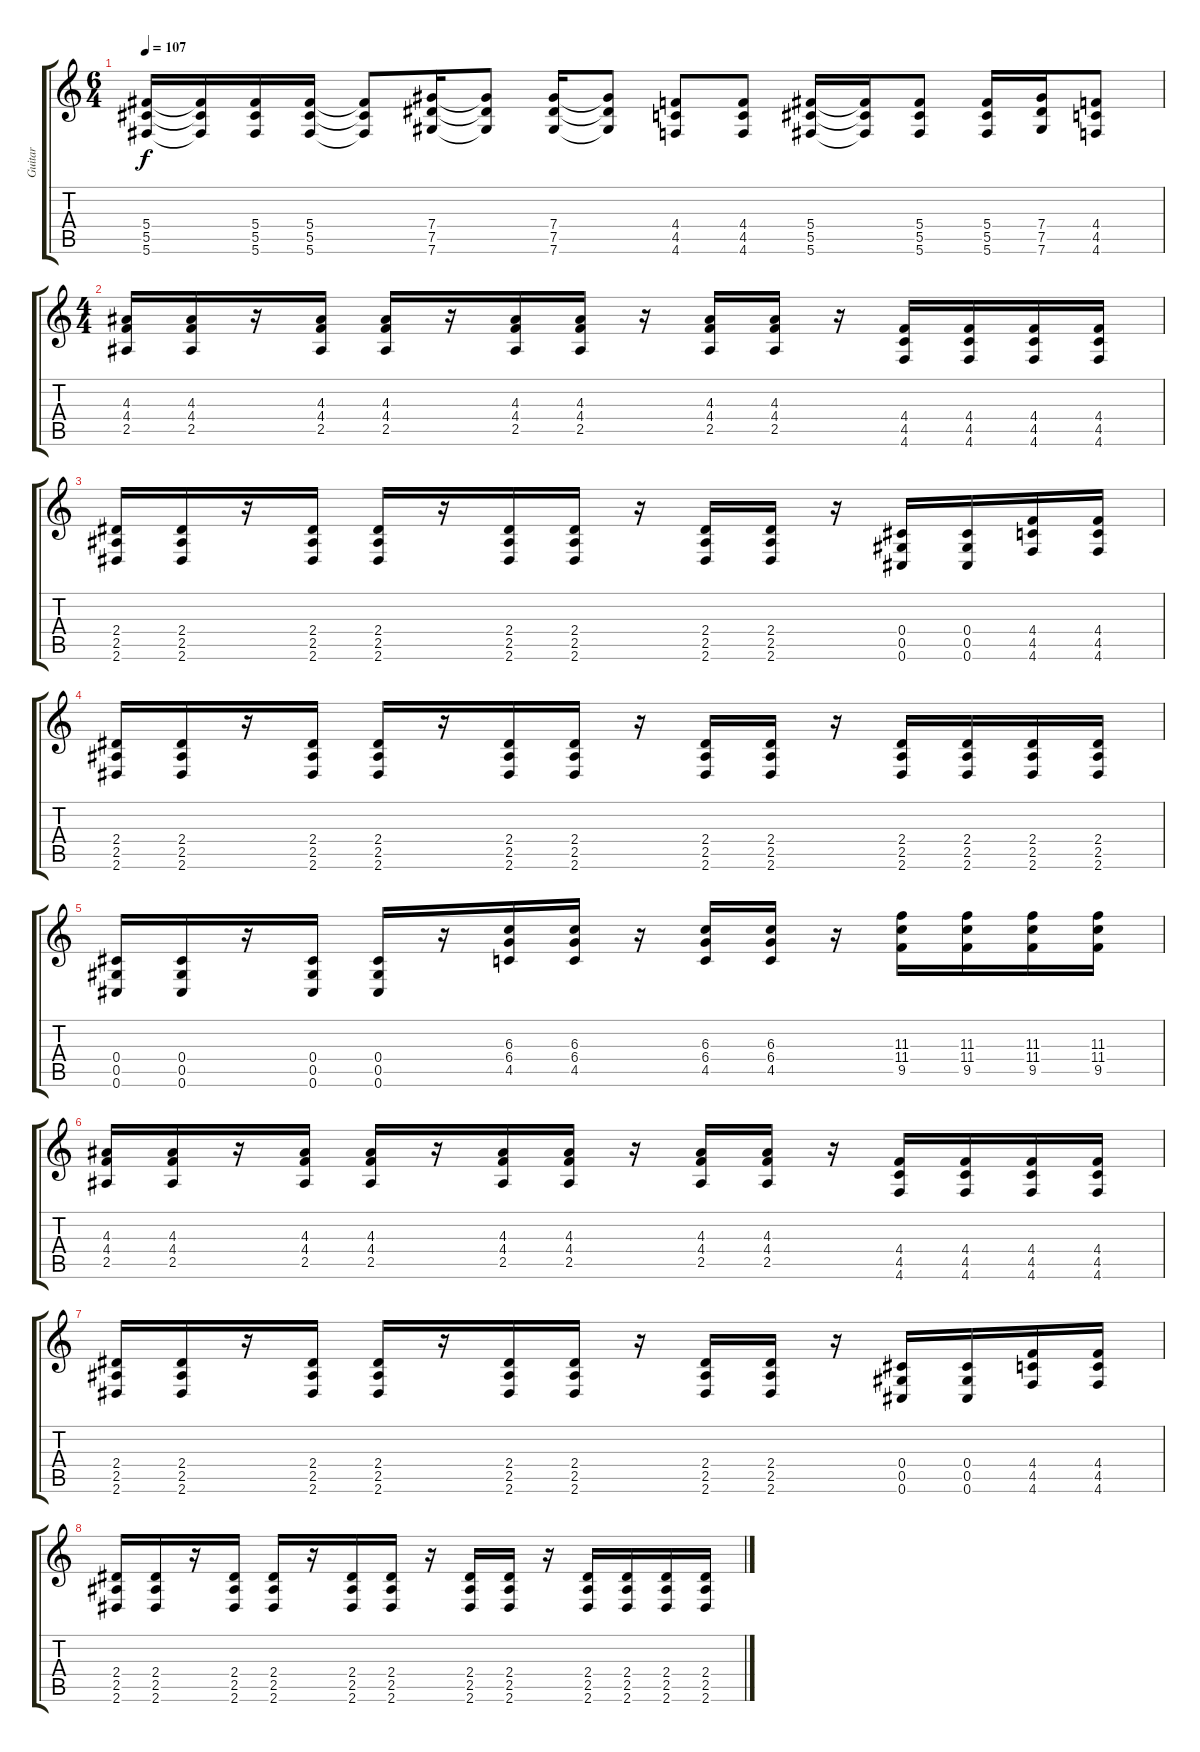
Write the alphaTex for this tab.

\track ("Guitar " "Guitar ") {instrument distortionguitar}
\staff {score tabs}
\tuning (Eb4 Bb3 Gb3 Db3 Ab2 Db2) {hide}
\ts (6 4)
\tempo 107
\clef g2
\ks c
(5.4 5.5 5.6).16{dy f} (5.4{t} 5.5{t} 5.6{t}).16 (5.4 5.5 5.6).16 (5.4 5.5 5.6).16 (5.4{t} 5.5{t} 5.6{t}).8 (7.4 7.5 7.6).16 (7.4{t} 7.5{t} 7.6{t}).8 (7.4 7.5 7.6).16 (7.4{t} 7.5{t} 7.6{t}).8 (4.4 4.5 4.6).8 (4.4 4.5 4.6).8 (5.4 5.5 5.6).16 (5.4{t} 5.5{t} 5.6{t}).16 (5.4 5.5 5.6).8 (5.4 5.5 5.6).16 (7.4 7.5 7.6).16 (4.4 4.5 4.6).8 |
\ts (4 4)
(4.3 4.4 2.5).16 (4.3 4.4 2.5).16 r.16 (4.3 4.4 2.5).16 (4.3 4.4 2.5).16 r.16 (4.3 4.4 2.5).16 (4.3 4.4 2.5).16 r.16 (4.3 4.4 2.5).16 (4.3 4.4 2.5).16 r.16 (4.4 4.5 4.6).16 (4.4 4.5 4.6).16 (4.4 4.5 4.6).16 (4.4 4.5 4.6).16 |
(2.4 2.5 2.6).16 (2.4 2.5 2.6).16 r.16 (2.4 2.5 2.6).16 (2.4 2.5 2.6).16 r.16 (2.4 2.5 2.6).16 (2.4 2.5 2.6).16 r.16 (2.4 2.5 2.6).16 (2.4 2.5 2.6).16 r.16 (0.4 0.5 0.6).16 (0.4 0.5 0.6).16 (4.4 4.5 4.6).16 (4.4 4.5 4.6).16 |
(2.4 2.5 2.6).16 (2.4 2.5 2.6).16 r.16 (2.4 2.5 2.6).16 (2.4 2.5 2.6).16 r.16 (2.4 2.5 2.6).16 (2.4 2.5 2.6).16 r.16 (2.4 2.5 2.6).16 (2.4 2.5 2.6).16 r.16 (2.4 2.5 2.6).16 (2.4 2.5 2.6).16 (2.4 2.5 2.6).16 (2.4 2.5 2.6).16 |
(0.4 0.5 0.6).16 (0.4 0.5 0.6).16 r.16 (0.4 0.5 0.6).16 (0.4 0.5 0.6).16 r.16 (6.3 6.4 4.5).16 (6.3 6.4 4.5).16 r.16 (6.3 6.4 4.5).16 (6.3 6.4 4.5).16 r.16 (11.3 11.4 9.5).16 (11.3 11.4 9.5).16 (11.3 11.4 9.5).16 (11.3 11.4 9.5).16 |
(4.3 4.4 2.5).16 (4.3 4.4 2.5).16 r.16 (4.3 4.4 2.5).16 (4.3 4.4 2.5).16 r.16 (4.3 4.4 2.5).16 (4.3 4.4 2.5).16 r.16 (4.3 4.4 2.5).16 (4.3 4.4 2.5).16 r.16 (4.4 4.5 4.6).16 (4.4 4.5 4.6).16 (4.4 4.5 4.6).16 (4.4 4.5 4.6).16 |
(2.4 2.5 2.6).16 (2.4 2.5 2.6).16 r.16 (2.4 2.5 2.6).16 (2.4 2.5 2.6).16 r.16 (2.4 2.5 2.6).16 (2.4 2.5 2.6).16 r.16 (2.4 2.5 2.6).16 (2.4 2.5 2.6).16 r.16 (0.4 0.5 0.6).16 (0.4 0.5 0.6).16 (4.4 4.5 4.6).16 (4.4 4.5 4.6).16 |
(2.4 2.5 2.6).16 (2.4 2.5 2.6).16 r.16 (2.4 2.5 2.6).16 (2.4 2.5 2.6).16 r.16 (2.4 2.5 2.6).16 (2.4 2.5 2.6).16 r.16 (2.4 2.5 2.6).16 (2.4 2.5 2.6).16 r.16 (2.4 2.5 2.6).16 (2.4 2.5 2.6).16 (2.4 2.5 2.6).16 (2.4 2.5 2.6).16
